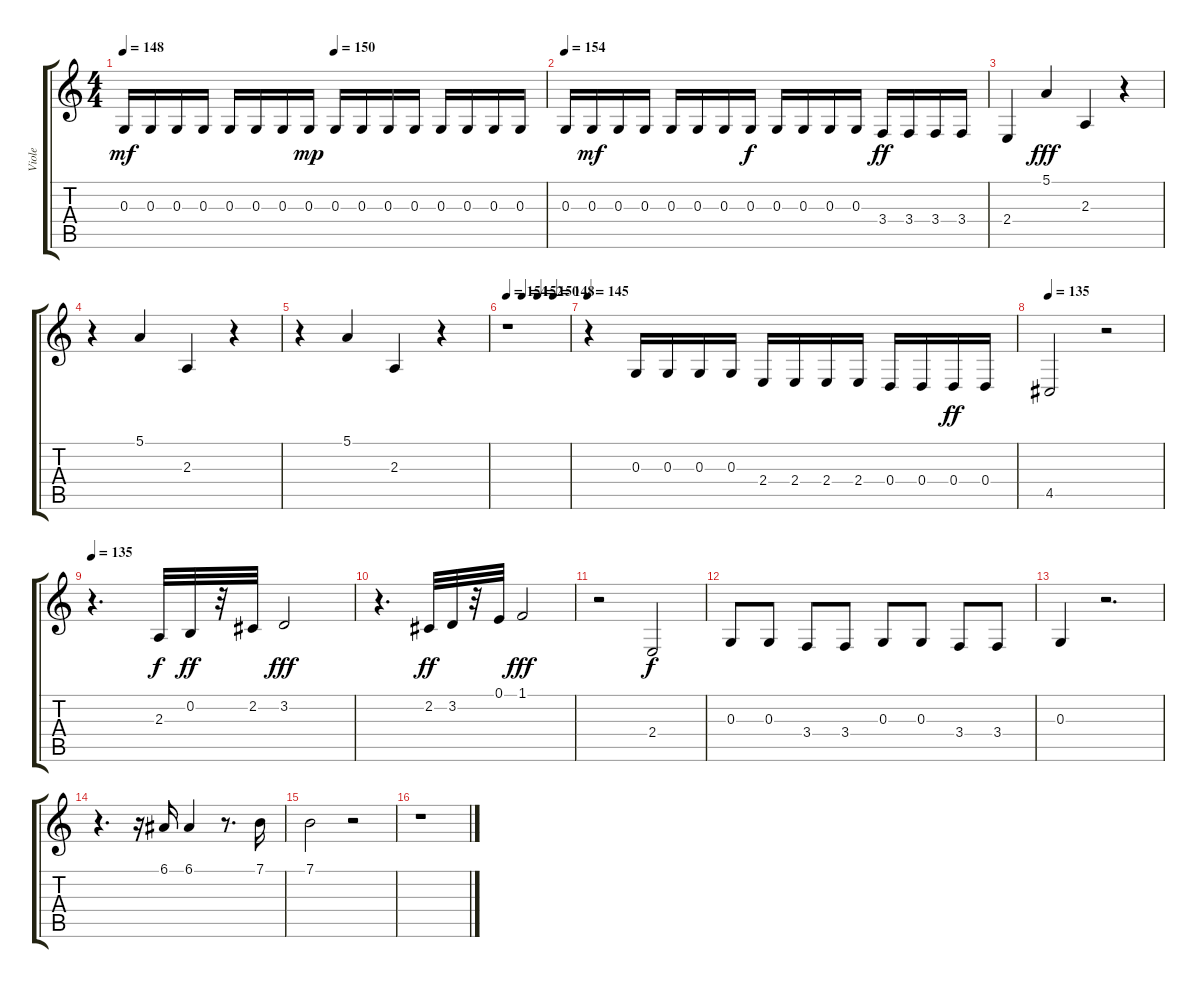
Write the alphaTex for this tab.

\track ("Viole" "Viole") {instrument viola}
\staff {score tabs}
\tuning (E4 B3 G3 D3 A2 E2) {hide}
\ts (4 4)
\tempo 148
\tempo (150 0.5)
\clef g2
\ks c
0.3.16{dy mf} 0.3.16 0.3.16 0.3.16 0.3.16 0.3.16 0.3.16 0.3.16{dy mp} 0.3.16 0.3.16 0.3.16 0.3.16 0.3.16 0.3.16 0.3.16 0.3.16 |
\tempo 154
0.3.16 0.3.16{dy mf} 0.3.16 0.3.16 0.3.16 0.3.16 0.3.16 0.3.16{dy f} 0.3.16 0.3.16 0.3.16 0.3.16 3.4.16{dy ff} 3.4.16 3.4.16 3.4.16 |
2.4.4 5.1.4{dy fff} 2.3.4 r.4 |
r.4 5.1.4 2.3.4 r.4 |
r.4 5.1.4 2.3.4 r.4 |
\tempo 154
\tempo (152 0.25)
\tempo (150 0.5)
\tempo (148 0.75)
r.1 |
\tempo 145
r.4 0.3.16 0.3.16 0.3.16 0.3.16 2.4.16 2.4.16 2.4.16 2.4.16 0.4.16 0.4.16 0.4.16{dy ff} 0.4.16 |
\tempo 135
4.5.2 r.2 |
\tempo 135
r.4{d} 2.3.32{dy f} 0.2.32{dy ff} r.32 2.2.32 3.2.2{dy fff} |
r.4{d} 2.2.32{dy ff} 3.2.32 r.32 0.1.32 1.1.2{dy fff} |
r.2 2.4.2{dy f} |
0.3.8 0.3.8 3.4.8 3.4.8 0.3.8 0.3.8 3.4.8 3.4.8 |
0.3.4 r.2{d} |
r.4{d} r.16 6.1.16 6.1.4 r.8{d} 7.1.16 |
7.1.2 r.2 |
r.1
